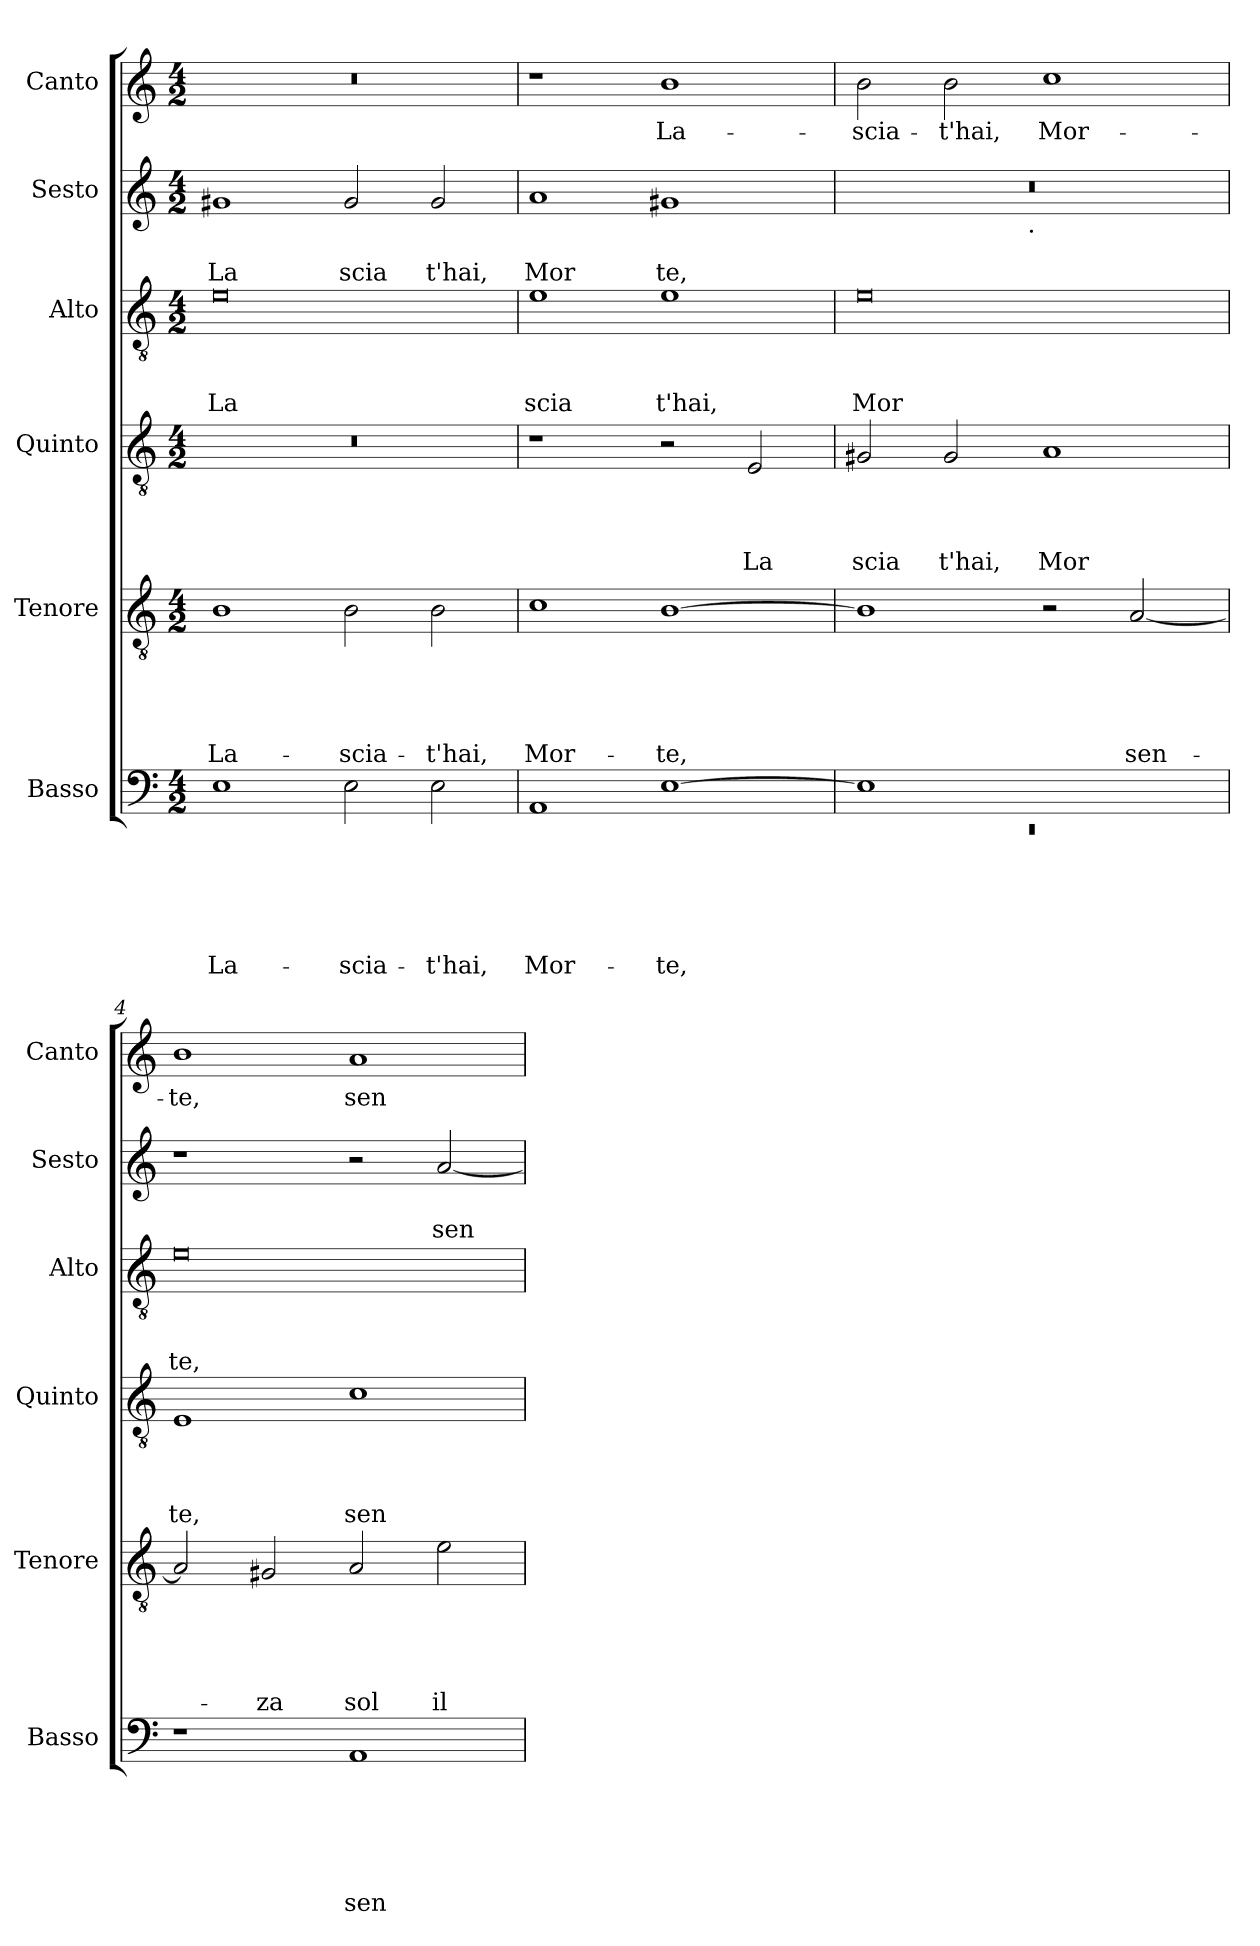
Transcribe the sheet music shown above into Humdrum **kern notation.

**kern	**text	**text	**text	**text	**text	**text	**kern	**text	**text	**text	**text	**text	**kern	**text	**text	**text	**text	**kern	**text	**text	**text	**kern	**text	**text	**kern	**text
*part6	*part6	*part6	*part6	*part6	*part6	*part6	*part5	*part5	*part5	*part5	*part5	*part5	*part4	*part4	*part4	*part4	*part4	*part3	*part3	*part3	*part3	*part2	*part2	*part2	*part1	*part1
*staff6	*staff6	*staff6	*staff6	*staff6	*staff6	*staff6	*staff5	*staff5	*staff5	*staff5	*staff5	*staff5	*staff4	*staff4	*staff4	*staff4	*staff4	*staff3	*staff3	*staff3	*staff3	*staff2	*staff2	*staff2	*staff1	*staff1
*I"Basso	*	*	*	*	*	*	*I"Tenore	*	*	*	*	*	*I"Quinto	*	*	*	*	*I"Alto	*	*	*	*I"Sesto	*	*	*I"Canto	*
*I'Basso	*	*	*	*	*	*	*I'Tenore	*	*	*	*	*	*I'Quinto	*	*	*	*	*I'Alto	*	*	*	*I'Sesto	*	*	*I'Canto	*
*clefF4	*	*	*	*	*	*	*clefGv2	*	*	*	*	*	*clefGv2	*	*	*	*	*clefGv2	*	*	*	*clefG2	*	*	*clefG2	*
*k[]	*	*	*	*	*	*	*k[]	*	*	*	*	*	*k[]	*	*	*	*	*k[]	*	*	*	*k[]	*	*	*k[]	*
*C:	*	*	*	*	*	*	*C:	*	*	*	*	*	*C:	*	*	*	*	*C:	*	*	*	*C:	*	*	*C:	*
*M4/2	*	*	*	*	*	*	*M4/2	*	*	*	*	*	*M4/2	*	*	*	*	*M4/2	*	*	*	*M4/2	*	*	*M4/2	*
=1	=1	=1	=1	=1	=1	=1	=1	=1	=1	=1	=1	=1	=1	=1	=1	=1	=1	=1	=1	=1	=1	=1	=1	=1	=1	=1
!	!	!	!	!	!	!LO:LY:b	!	!	!	!	!	!LO:LY:b	!	!	!	!	!	!	!	!	!LO:LY:b	!	!	!LO:LY:b	!	!
1E	.	.	.	.	.	La-	1B	.	.	.	.	La-	0r	.	.	.	.	0e	.	.	La	1g#X	.	La	0r	.
!	!	!	!	!	!	!LO:LY:b	!	!	!	!	!	!LO:LY:b	!	!	!	!	!	!	!	!	!	!	!	!LO:LY:b	!	!
2E\	.	.	.	.	.	-scia-	2B\	.	.	.	.	-scia-	.	.	.	.	.	.	.	.	.	2g#/	.	scia	.	.
!	!	!	!	!	!	!LO:LY:b	!	!	!	!	!	!LO:LY:b	!	!	!	!	!	!	!	!	!	!	!	!LO:LY:b	!	!
2E\	.	.	.	.	.	-t'hai,	2B\	.	.	.	.	-t'hai,	.	.	.	.	.	.	.	.	.	2g#/	.	t'hai,	.	.
=2	=2	=2	=2	=2	=2	=2	=2	=2	=2	=2	=2	=2	=2	=2	=2	=2	=2	=2	=2	=2	=2	=2	=2	=2	=2	=2
!	!	!	!	!	!	!LO:LY:b	!	!	!	!	!	!LO:LY:b	!	!	!	!	!	!	!	!	!LO:LY:b	!	!	!LO:LY:b	!	!
1AA	.	.	.	.	.	Mor-	1c	.	.	.	.	Mor-	1r	.	.	.	.	1e	.	.	scia	1a	.	Mor	1r	.
!	!	!	!	!	!	!LO:LY:b	!	!	!	!	!	!LO:LY:b	!	!	!	!	!	!	!	!	!LO:LY:b	!	!	!LO:LY:b	!	!LO:LY:b
[>1E	.	.	.	.	.	-te,	[>1B	.	.	.	.	-te,	2r	.	.	.	.	1e	.	.	t'hai,	1g#X	.	te,	1b	La-
!	!	!	!	!	!	!	!	!	!	!	!	!	!	!	!	!	!LO:LY:b	!	!	!	!	!	!	!	!	!
.	.	.	.	.	.	.	.	.	.	.	.	.	2E/	.	.	.	La	.	.	.	.	.	.	.	.	.
=3	=3	=3	=3	=3	=3	=3	=3	=3	=3	=3	=3	=3	=3	=3	=3	=3	=3	=3	=3	=3	=3	=3	=3	=3	=3	=3
*^	*	*	*	*	*	*	*	*	*	*	*	*	*	*	*	*	*	*	*	*	*	*	*	*	*	*
!	!LO:N:vis=1	!	!	!	!	!	!	!	!	!	!	!	!	!	!	!	!	!LO:LY:b	!	!	!	!LO:LY:b	!	!	!	!	!LO:LY:b
*	*	*	*	*	*	*	*	*	*	*	*	*	*	*	*	*	*	*	*	*	*	*	*^	*	*	*	*
1E]	0rEE	.	.	.	.	.	.	1B]	.	.	.	.	.	2G#X/	.	.	.	scia	0e	.	.	Mor	0r	2ryy	.	.	2b\	-scia-
!	!	!	!	!	!	!	!	!	!	!	!	!	!	!	!	!	!	!LO:LY:b	!	!	!	!	!	!	!	!	!	!LO:LY:b
.	.	.	.	.	.	.	.	.	.	.	.	.	.	2G#/	.	.	.	t'hai,	.	.	.	.	.	4...ryy	.	.	2b\	-t'hai,
!	!	!	!	!	!	!	!	!	!	!	!	!	!	!	!	!	!	!	!	!	!	!	!	!LO:TX:b:t=.	!	!	!	!
.	.	.	.	.	.	.	.	.	.	.	.	.	.	.	.	.	.	.	.	.	.	.	.	1ryy	.	.	.	.
!	!	!	!	!	!	!	!	!	!	!	!	!	!	!	!	!	!	!LO:LY:b	!	!	!	!	!	!	!	!	!	!LO:LY:b
1ryy	.	.	.	.	.	.	.	2r	.	.	.	.	.	1A	.	.	.	Mor	.	.	.	.	.	.	.	.	1cc	Mor-
!	!	!	!	!	!	!	!	!	!	!	!	!	!LO:LY:b	!	!	!	!	!	!	!	!	!	!	!	!	!	!	!
.	.	.	.	.	.	.	.	[<2A/	.	.	.	.	sen-	.	.	.	.	.	.	.	.	.	.	.	.	.	.	.
.	.	.	.	.	.	.	.	.	.	.	.	.	.	.	.	.	.	.	.	.	.	.	.	32ryy	.	.	.	.
=4	=4	=4	=4	=4	=4	=4	=4	=4	=4	=4	=4	=4	=4	=4	=4	=4	=4	=4	=4	=4	=4	=4	=4	=4	=4	=4	=4	=4
!	!	!	!	!	!	!	!	!	!	!	!	!	!	!	!	!	!	!LO:LY:b	!	!	!	!LO:LY:b	!	!	!	!	!	!LO:LY:b
*v	*v	*	*	*	*	*	*	*	*	*	*	*	*	*	*	*	*	*	*	*	*	*	*v	*v	*	*	*	*
1r	.	.	.	.	.	.	2A/]	.	.	.	.	.	1E	.	.	.	te,	0e	.	.	te,	1r	.	.	1b	-te,
!	!	!	!	!	!	!	!	!	!	!	!	!LO:LY:b	!	!	!	!	!	!	!	!	!	!	!	!	!	!
.	.	.	.	.	.	.	2G#/	.	.	.	.	-za	.	.	.	.	.	.	.	.	.	.	.	.	.	.
!	!	!	!	!	!	!LO:LY:b	!	!	!	!	!	!LO:LY:b	!	!	!	!	!LO:LY:b	!	!	!	!	!	!	!	!	!LO:LY:b
1AA	.	.	.	.	.	sen-	2A/	.	.	.	.	sol	1c	.	.	.	sen	.	.	.	.	2r	.	.	1a	sen-
!	!	!	!	!	!	!	!	!	!	!	!	!LO:LY:b	!	!	!	!	!	!	!	!	!	!	!	!LO:LY:b	!	!
.	.	.	.	.	.	.	2e\	.	.	.	.	il	.	.	.	.	.	.	.	.	.	[<2a/	.	sen	.	.
=	=	=	=	=	=	=	=	=	=	=	=	=	=	=	=	=	=	=	=	=	=	=	=	=	=	=
*-	*-	*-	*-	*-	*-	*-	*-	*-	*-	*-	*-	*-	*-	*-	*-	*-	*-	*-	*-	*-	*-	*-	*-	*-	*-	*-
